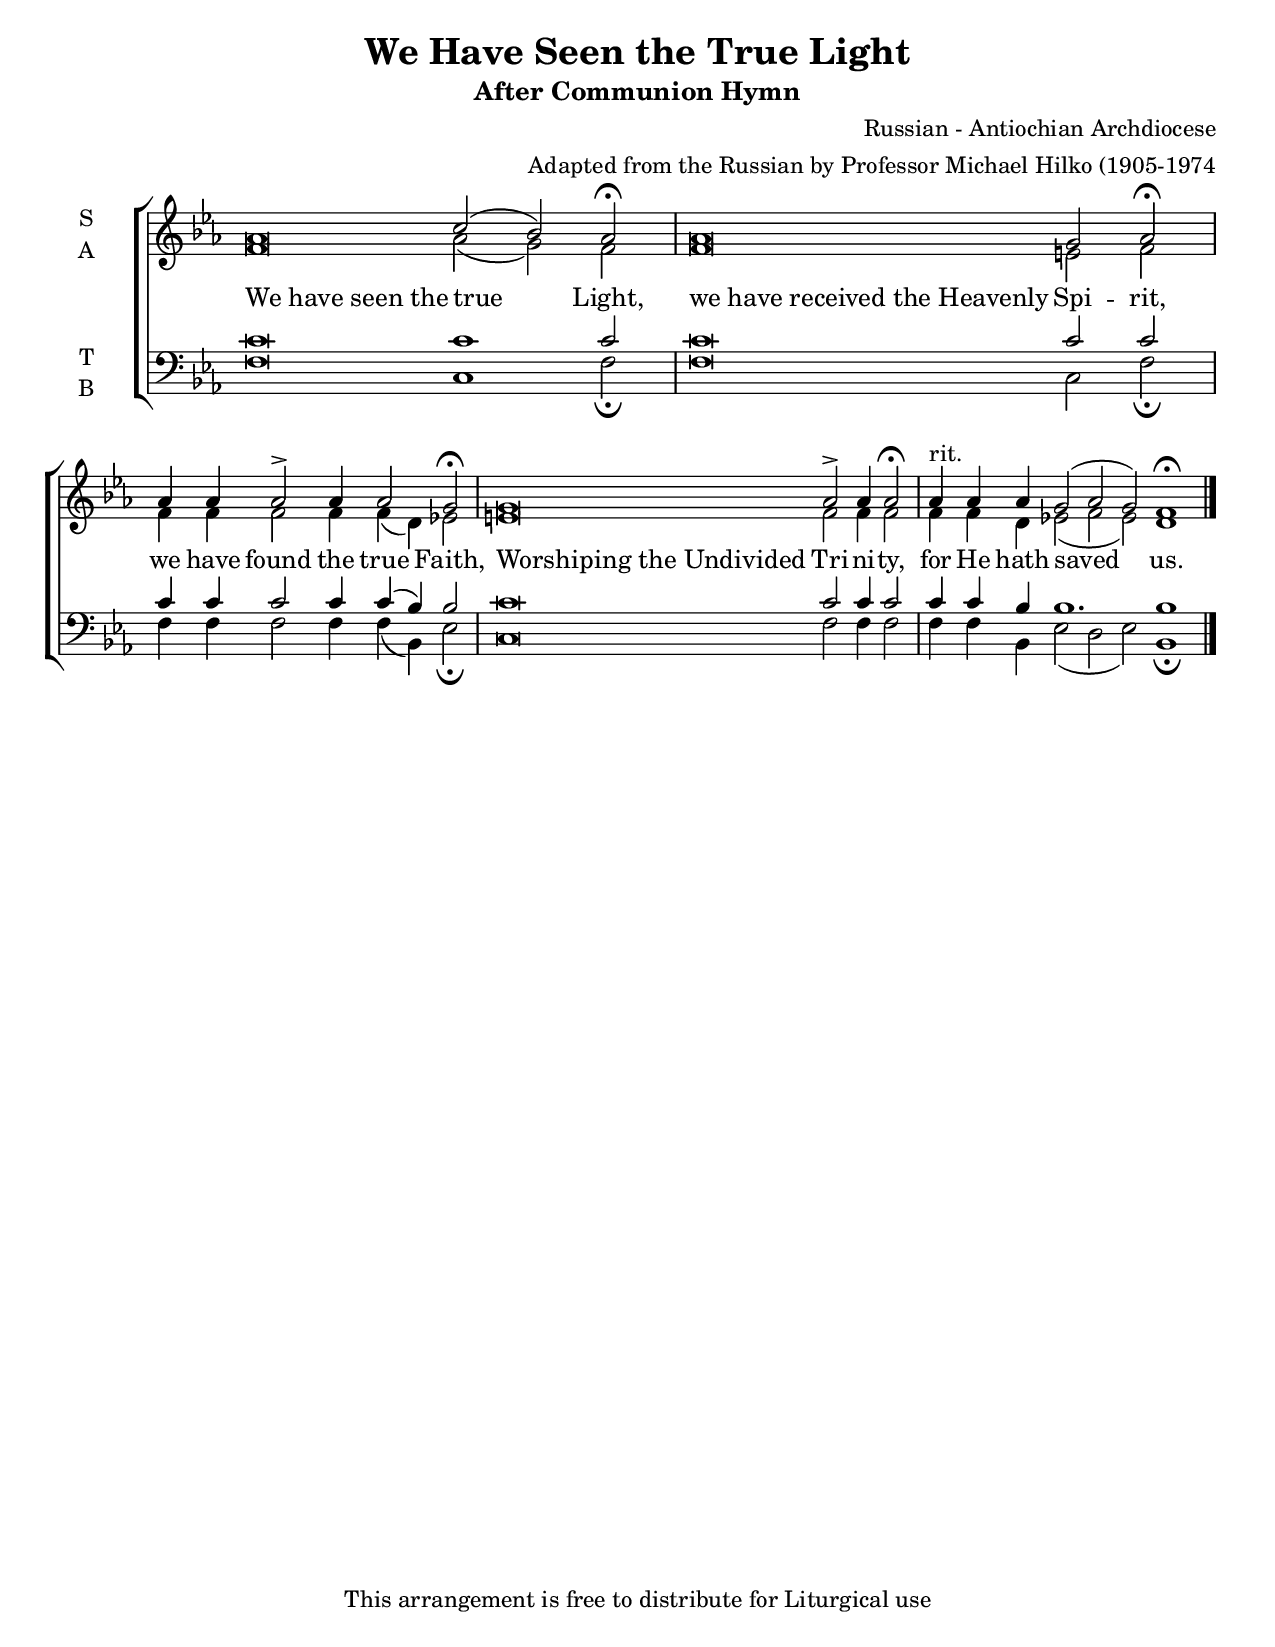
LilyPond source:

\version "2.18.2"
#(set-default-paper-size "letter")

\header {
  title = "We Have Seen the True Light"
  subtitle = "After Communion Hymn"
  subsubtitle = ""
  piece = ""
  composer = "Russian - Antiochian Archdiocese"
  arranger = "Adapted from the Russian by Professor Michael Hilko (1905-1974"
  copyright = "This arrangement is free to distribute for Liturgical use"
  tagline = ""
}

\version "2.18.2"

% Provide an easy way to group a bunch of text together on a breve
% http://lilypond.org/doc/v2.18/Documentation/notation/working-with-ancient-music_002d_002dscenarios-and-solutions
recite = \once \override LyricText.self-alignment-X = #-1

\defineBarLine "invisible" #'("" "" "")
global = {
  \time 100/4 % Not used, Time_signature_engraver is removed from layout
  \key ees \major
  \set Timing.defaultBarType = "invisible" %% Only put bar lines where I say
}

lyrtxt = \lyricmode {
  \recite "We have seen the" true Light, \bar"|"
  \recite "we have received the Heavenly" Spi -- rit,  \bar"|"
  we have found the true Faith,  \bar"|"
  \recite "Worshiping the Undivided" Tri -- ni -- ty, \bar"|"
  for He hath saved us.
}

soprano = \relative g' {
  \global % Leave these here for key to display
  aes\breve c2( bes) aes2 \fermata
  aes\breve g2 aes \fermata
  aes4 aes aes2\accent aes4 aes2 g2 \fermata
  g\breve aes2\accent aes4 aes2 \fermata
  aes4^"rit." aes aes g2( aes g) f1\fermata \bar"|."
}

alto = \relative g' {
  \global % Leave these here for key to display
  f\breve aes2( g) f
  f\breve e2 f
  f4 f f2 f4 f( d) ees2
  e\breve f2 f4 f2
  f4 f d ees2( f ees) d1
}

tenor = \relative c' {
  \global % Leave these here for key to display
  c\breve c1 c2
  c\breve c2 c
  c4 c c2 c4 c( bes) bes2
  c\breve c2 c4 c2
  c4 c bes bes1. bes1
}


bass = \relative c {
  \global % Leave these here for key to display
  f\breve c1 f2 \fermata
  f\breve c2 f\fermata
  f4 f f2 f4 f( bes,) ees2 \fermata
  c\breve f2 f4 f2
  f4 f bes,4 ees2( d ees) bes1 \fermata
}

\score {
  \new ChoirStaff <<
    \new Staff \with {
      midiInstrument = "choir aahs"
      instrumentName = \markup \center-column { S A }
    } <<
      \new Voice = "soprano" { \voiceOne \soprano }
      \new Voice = "alto" { \voiceTwo \alto }
    >>
    \new Lyrics \with {
      \override VerticalAxisGroup #'staff-affinity = #CENTER
    } \lyricsto "soprano" \lyrtxt

    \new Staff \with {
      midiInstrument = "choir aahs"
      instrumentName = \markup \center-column { T B }
    } <<
      \clef bass
      \new Voice = "tenor" { \voiceOne \tenor }
      \new Voice = "bass" { \voiceTwo \bass }
    >>
  >>
  \layout {
    \context {
      \Staff
      \remove "Time_signature_engraver"
    }
    \context {
      \Score
      \omit BarNumber
    }
  }
  \midi { \tempo 4 = 200
          \context {
            \Voice
            \remove "Dynamic_performer"
    }
  }
}

